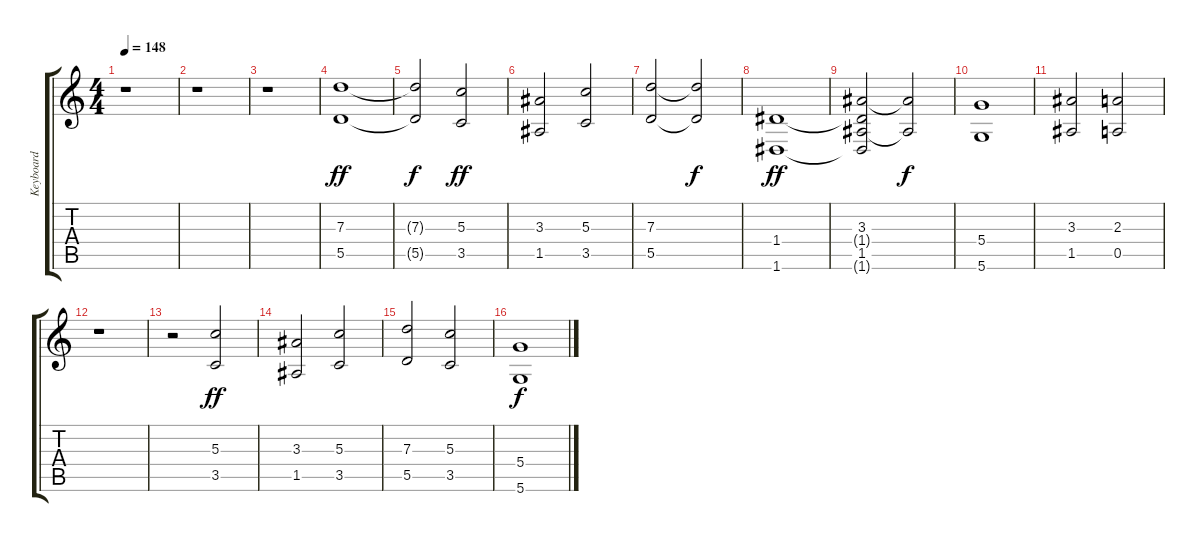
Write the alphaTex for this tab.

\track ("Keyboard" "Keyboard") {instrument acousticgrandpiano}
\staff {score tabs}
\tuning (E5 B4 G4 D4 A3 D3) {hide}
\ts (4 4)
\tempo 148
\clef g2
\ks c
r.1{dy f} |
r.1 |
r.1 |
(7.3 5.5).1{dy ff instrument stringensemble1} |
(7.3{t} 5.5{t}).2{dy f} (5.3 3.5).2{dy ff} |
(3.3 1.5).2 (5.3 3.5).2 |
(7.3 5.5).2 (7.3{t} 5.5{t}).2{dy f} |
(1.4 1.6).1{dy ff} |
(3.3 1.4{t} 1.5 1.6{t}).2 (3.3{t} 1.5{t}).2{dy f} |
(5.4 5.6).1 |
(3.3 1.5).2 (2.3 0.5).2 |
r.1 |
r.2 (5.3 3.5).2{dy ff} |
(3.3 1.5).2 (5.3 3.5).2 |
(7.3 5.5).2 (5.3 3.5).2 |
(5.4 5.6).1{dy f}
